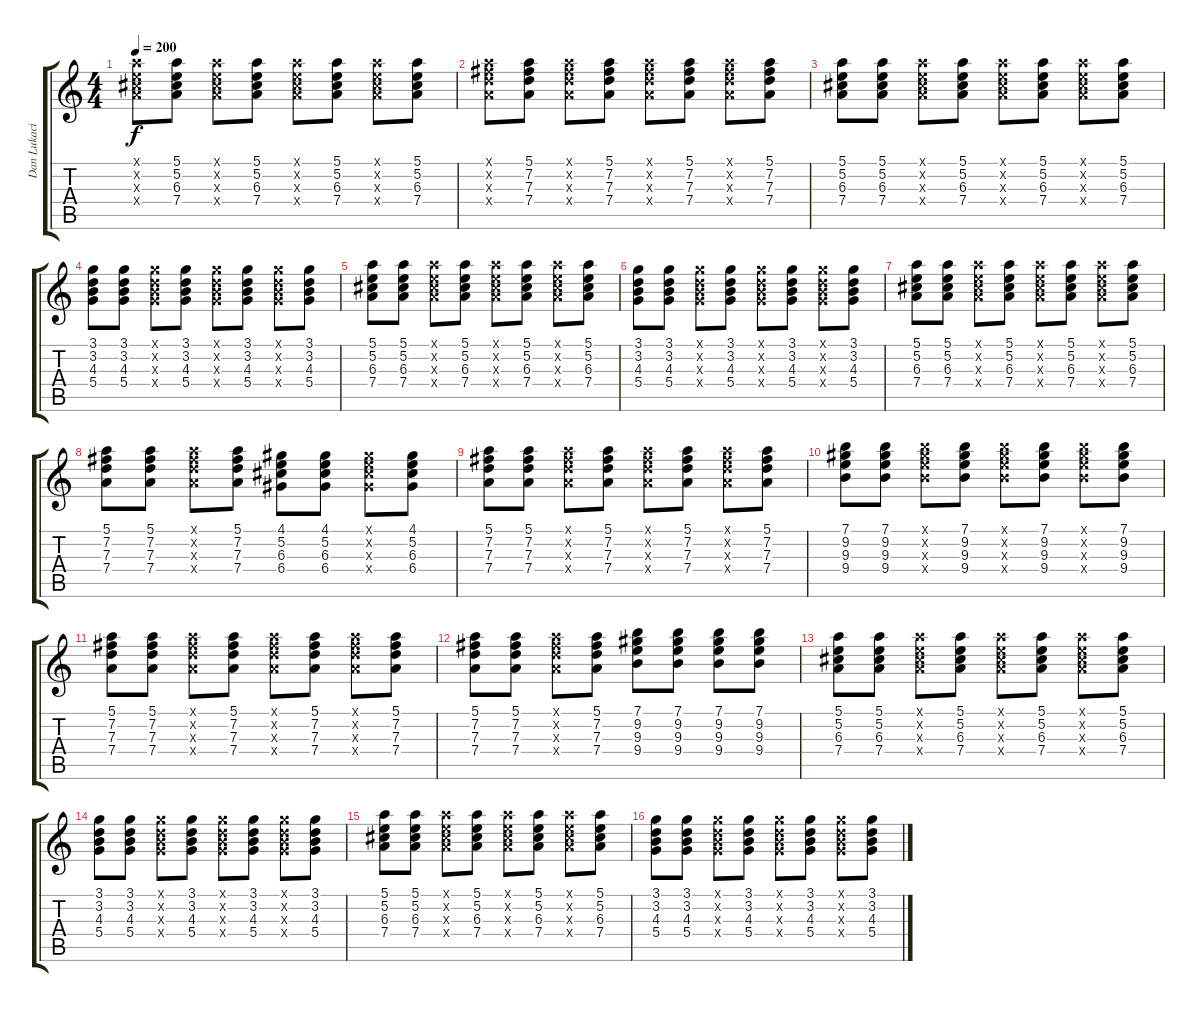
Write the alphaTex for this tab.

\track ("Dan Lukacinsky" "Dan Lukaci") {instrument electricguitarclean}
\staff {score tabs}
\tuning (E4 B3 G3 D3 A2 E2) {hide}
\ts (4 4)
\tempo 200
\clef g2
\ks c
(5.1{x} 5.2{x} 6.3{x} 7.4{x}).8{dy f} (5.1 5.2 6.3 7.4).8 (5.1{x} 5.2{x} 6.3{x} 7.4{x}).8 (5.1 5.2 6.3 7.4).8 (5.1{x} 5.2{x} 6.3{x} 7.4{x}).8 (5.1 5.2 6.3 7.4).8 (5.1{x} 5.2{x} 6.3{x} 7.4{x}).8 (5.1 5.2 6.3 7.4).8 |
(5.1{x} 7.2{x} 7.3{x} 7.4{x}).8 (5.1 7.2 7.3 7.4).8 (5.1{x} 7.2{x} 7.3{x} 7.4{x}).8 (5.1 7.2 7.3 7.4).8 (5.1{x} 7.2{x} 7.3{x} 7.4{x}).8 (5.1 7.2 7.3 7.4).8 (5.1{x} 7.2{x} 7.3{x} 7.4{x}).8 (5.1 7.2 7.3 7.4).8 |
(5.1 5.2 6.3 7.4).8 (5.1 5.2 6.3 7.4).8 (5.1{x} 5.2{x} 6.3{x} 7.4{x}).8 (5.1 5.2 6.3 7.4).8 (5.1{x} 5.2{x} 6.3{x} 7.4{x}).8 (5.1 5.2 6.3 7.4).8 (5.1{x} 5.2{x} 6.3{x} 7.4{x}).8 (5.1 5.2 6.3 7.4).8 |
(3.1 3.2 4.3 5.4).8 (3.1 3.2 4.3 5.4).8 (3.1{x} 3.2{x} 4.3{x} 5.4{x}).8 (3.1 3.2 4.3 5.4).8 (3.1{x} 3.2{x} 4.3{x} 5.4{x}).8 (3.1 3.2 4.3 5.4).8 (3.1{x} 3.2{x} 4.3{x} 5.4{x}).8 (3.1 3.2 4.3 5.4).8 |
(5.1 5.2 6.3 7.4).8 (5.1 5.2 6.3 7.4).8 (5.1{x} 5.2{x} 6.3{x} 7.4{x}).8 (5.1 5.2 6.3 7.4).8 (5.1{x} 5.2{x} 6.3{x} 7.4{x}).8 (5.1 5.2 6.3 7.4).8 (5.1{x} 5.2{x} 6.3{x} 7.4{x}).8 (5.1 5.2 6.3 7.4).8 |
(3.1 3.2 4.3 5.4).8 (3.1 3.2 4.3 5.4).8 (3.1{x} 3.2{x} 4.3{x} 5.4{x}).8 (3.1 3.2 4.3 5.4).8 (3.1{x} 3.2{x} 4.3{x} 5.4{x}).8 (3.1 3.2 4.3 5.4).8 (3.1{x} 3.2{x} 4.3{x} 5.4{x}).8 (3.1 3.2 4.3 5.4).8 |
(5.1 5.2 6.3 7.4).8 (5.1 5.2 6.3 7.4).8 (5.1{x} 5.2{x} 6.3{x} 7.4{x}).8 (5.1 5.2 6.3 7.4).8 (5.1{x} 5.2{x} 6.3{x} 7.4{x}).8 (5.1 5.2 6.3 7.4).8 (5.1{x} 5.2{x} 6.3{x} 7.4{x}).8 (5.1 5.2 6.3 7.4).8 |
(5.1 7.2 7.3 7.4).8 (5.1 7.2 7.3 7.4).8 (5.1{x} 7.2{x} 7.3{x} 7.4{x}).8 (5.1 7.2 7.3 7.4).8 (4.1 5.2 6.3 6.4).8 (4.1 5.2 6.3 6.4).8 (4.1{x} 5.2{x} 6.3{x} 6.4{x}).8 (4.1 5.2 6.3 6.4).8 |
(5.1 7.2 7.3 7.4).8 (5.1 7.2 7.3 7.4).8 (5.1{x} 7.2{x} 7.3{x} 7.4{x}).8 (5.1 7.2 7.3 7.4).8 (5.1{x} 7.2{x} 7.3{x} 7.4{x}).8 (5.1 7.2 7.3 7.4).8 (5.1{x} 7.2{x} 7.3{x} 7.4{x}).8 (5.1 7.2 7.3 7.4).8 |
(7.1 9.2 9.3 9.4).8 (7.1 9.2 9.3 9.4).8 (7.1{x} 9.2{x} 9.3{x} 9.4{x}).8 (7.1 9.2 9.3 9.4).8 (7.1{x} 9.2{x} 9.3{x} 9.4{x}).8 (7.1 9.2 9.3 9.4).8 (7.1{x} 9.2{x} 9.3{x} 9.4{x}).8 (7.1 9.2 9.3 9.4).8 |
(5.1 7.2 7.3 7.4).8 (5.1 7.2 7.3 7.4).8 (5.1{x} 7.2{x} 7.3{x} 7.4{x}).8 (5.1 7.2 7.3 7.4).8 (5.1{x} 7.2{x} 7.3{x} 7.4{x}).8 (5.1 7.2 7.3 7.4).8 (5.1{x} 7.2{x} 7.3{x} 7.4{x}).8 (5.1 7.2 7.3 7.4).8 |
(5.1 7.2 7.3 7.4).8 (5.1 7.2 7.3 7.4).8 (5.1{x} 7.2{x} 7.3{x} 7.4{x}).8 (5.1 7.2 7.3 7.4).8 (7.1 9.2 9.3 9.4).8 (7.1 9.2 9.3 9.4).8 (7.1 9.2 9.3 9.4).8 (7.1 9.2 9.3 9.4).8 |
(5.1 5.2 6.3 7.4).8 (5.1 5.2 6.3 7.4).8 (5.1{x} 5.2{x} 6.3{x} 7.4{x}).8 (5.1 5.2 6.3 7.4).8 (5.1{x} 5.2{x} 6.3{x} 7.4{x}).8 (5.1 5.2 6.3 7.4).8 (5.1{x} 5.2{x} 6.3{x} 7.4{x}).8 (5.1 5.2 6.3 7.4).8 |
(3.1 3.2 4.3 5.4).8 (3.1 3.2 4.3 5.4).8 (3.1{x} 3.2{x} 4.3{x} 5.4{x}).8 (3.1 3.2 4.3 5.4).8 (3.1{x} 3.2{x} 4.3{x} 5.4{x}).8 (3.1 3.2 4.3 5.4).8 (3.1{x} 3.2{x} 4.3{x} 5.4{x}).8 (3.1 3.2 4.3 5.4).8 |
(5.1 5.2 6.3 7.4).8 (5.1 5.2 6.3 7.4).8 (5.1{x} 5.2{x} 6.3{x} 7.4{x}).8 (5.1 5.2 6.3 7.4).8 (5.1{x} 5.2{x} 6.3{x} 7.4{x}).8 (5.1 5.2 6.3 7.4).8 (5.1{x} 5.2{x} 6.3{x} 7.4{x}).8 (5.1 5.2 6.3 7.4).8 |
(3.1 3.2 4.3 5.4).8 (3.1 3.2 4.3 5.4).8 (3.1{x} 3.2{x} 4.3{x} 5.4{x}).8 (3.1 3.2 4.3 5.4).8 (3.1{x} 3.2{x} 4.3{x} 5.4{x}).8 (3.1 3.2 4.3 5.4).8 (3.1{x} 3.2{x} 4.3{x} 5.4{x}).8 (3.1 3.2 4.3 5.4).8
